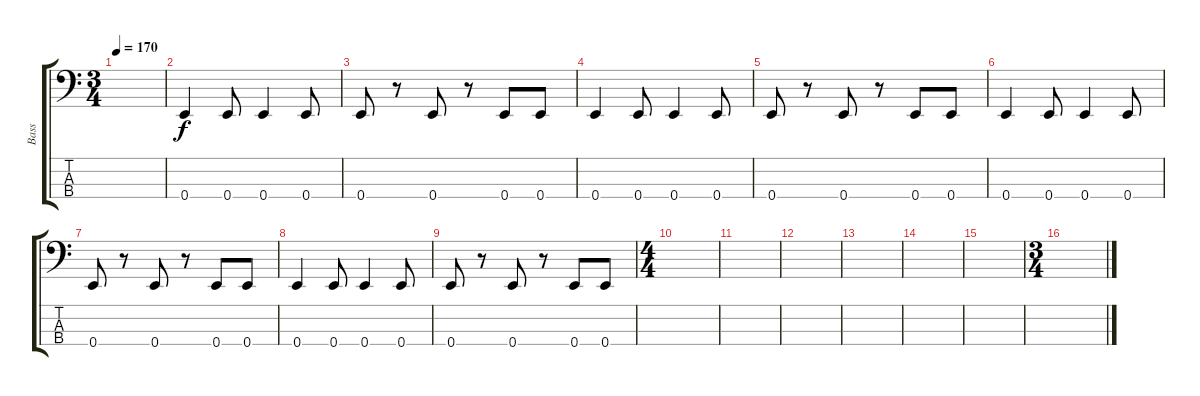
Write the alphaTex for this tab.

\track ("Bass" "Bass") {instrument electricbassfinger}
\staff {score tabs}
\tuning (G2 D2 A1 E1) {hide}
\ts (3 4)
\tempo 170
\clef f4
\ks c
|
0.4.4 0.4.8 0.4.4 0.4.8 |
0.4.8 r.8 0.4.8 r.8 0.4.8 0.4.8 |
0.4.4 0.4.8 0.4.4 0.4.8 |
0.4.8 r.8 0.4.8 r.8 0.4.8 0.4.8 |
0.4.4 0.4.8 0.4.4 0.4.8 |
0.4.8 r.8 0.4.8 r.8 0.4.8 0.4.8 |
0.4.4 0.4.8 0.4.4 0.4.8 |
0.4.8 r.8 0.4.8 r.8 0.4.8 0.4.8 |
\ts (4 4)
|
|
|
|
|
|
\ts (3 4)
